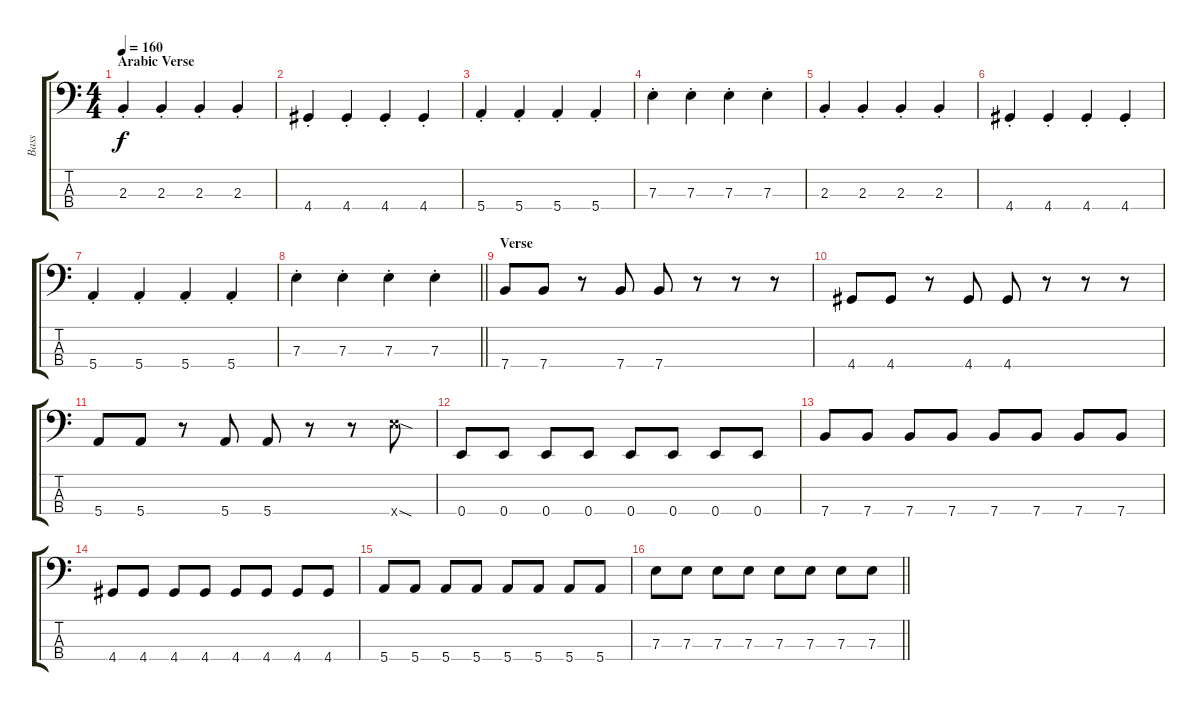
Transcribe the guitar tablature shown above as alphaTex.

\track ("Bass" "Bass") {instrument electricbassfinger}
\staff {score tabs}
\tuning (G2 D2 A1 E1) {hide}
\ts (4 4)
\section ("" "Arabic Verse")
\tempo 160
\clef f4
\ks aminor
2.3{st}.4{dy f} 2.3{st}.4 2.3{st}.4 2.3{st}.4 |
4.4{st}.4 4.4{st}.4 4.4{st}.4 4.4{st}.4 |
5.4{st}.4 5.4{st}.4 5.4{st}.4 5.4{st}.4 |
7.3{st}.4 7.3{st}.4 7.3{st}.4 7.3{st}.4 |
2.3{st}.4 2.3{st}.4 2.3{st}.4 2.3{st}.4 |
4.4{st}.4 4.4{st}.4 4.4{st}.4 4.4{st}.4 |
5.4{st}.4 5.4{st}.4 5.4{st}.4 5.4{st}.4 |
\barLineRight lightlight
7.3{st}.4 7.3{st}.4 7.3{st}.4 7.3{st}.4 |
\section ("" "Verse")
7.4.8 7.4.8 r.8 7.4.8 7.4.8 r.8 r.8 r.8 |
4.4.8 4.4.8 r.8 4.4.8 4.4.8 r.8 r.8 r.8 |
5.4.8 5.4.8 r.8 5.4.8 5.4.8 r.8 r.8 12.4{sod x}.8 |
0.4.8 0.4.8 0.4.8 0.4.8 0.4.8 0.4.8 0.4.8 0.4.8 |
7.4.8 7.4.8 7.4.8 7.4.8 7.4.8 7.4.8 7.4.8 7.4.8 |
4.4.8 4.4.8 4.4.8 4.4.8 4.4.8 4.4.8 4.4.8 4.4.8 |
5.4.8 5.4.8 5.4.8 5.4.8 5.4.8 5.4.8 5.4.8 5.4.8 |
\barLineRight lightlight
7.3.8 7.3.8 7.3.8 7.3.8 7.3.8 7.3.8 7.3.8 7.3.8
